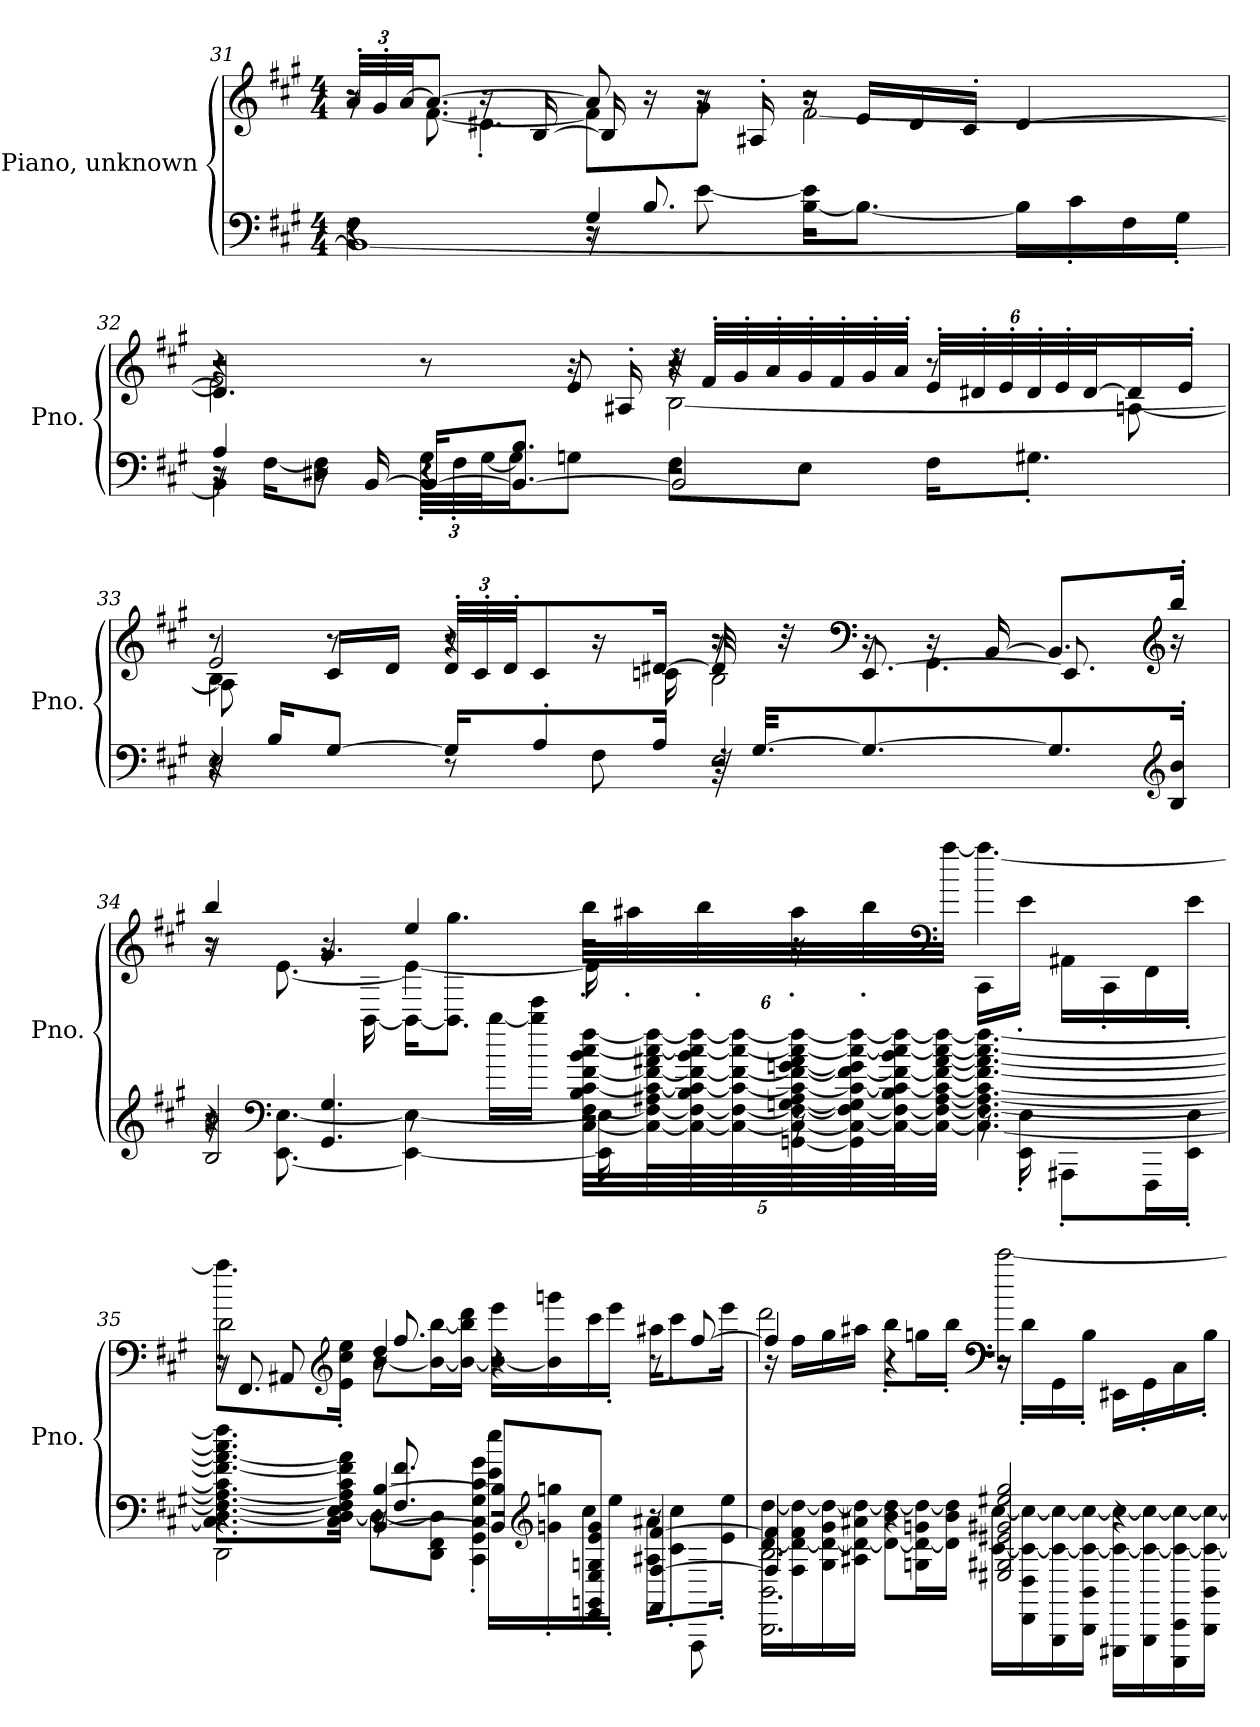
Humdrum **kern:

**kern	**kern
*part1	*part1
*staff2	*staff1
*I"Piano, unknown	*
*I'Pno.	*
!!LO:LB:g=z
*clefF4	*clefG2
*k[f#c#g#]	*k[f#c#g#]
*M4/4	*M4/4
=31	=31
*^	*
*	*^	*
*	*	*^	*
*	*	*	*	*Xbrackettup
*	*	*	*	*^
*	*	*	*	*	*^
*	*	*	*	*	*	*^
4r	4F#\	4r	1BB_	48a'/LLL	16r	8r	8r
.	.	.	.	48g#'/	.	.	.
.	.	.	.	[48a/JJ	.	.	.
.	.	.	.	8.a/J_	[8.f#\	.	.
.	.	.	.	.	.	16r	4.d#X'\
.	.	.	.	.	.	[16B/	.
16r	8r	4G#/	.	8a/]	8f#\L]	16B/]	.
8.B/	.	.	.	.	.	16r	.
.	[8e\	.	.	16r	8g#\J	8r	.
.	.	.	.	16A#X'/	.	.	.
2r	[16B\ 16e\]KL	2r	.	16r	[2f#\	2r	2r
.	8.B\J_	.	.	16e/LL	.	.	.
.	.	.	.	16d#/	.	.	.
.	.	.	.	16c#'/JJ	.	.	.
.	16B\LL]	.	.	[4d#/	.	.	.
.	16c#'\	.	.	.	.	.	.
.	16F#\	.	.	.	.	.	.
.	16G#'\JJ	.	.	.	.	.	.
!!LO:PB:g=z	!!	!!	!!
=32	=32	=32	=32	=32	=32	=32	=32
4A/	16r	8r	4BB\]	4.d#/]	2f#\]	4r	2r
.	[16F#\KL	.	.	.	.	.	.
.	8D#X\ 8F#\]J	16r	.	.	.	.	.
.	.	[16BB/	.	.	.	.	.
*	*Xbrackettup	*	*	*	*	*	*
4r	48G#'\LLL	16BB/KL_	4r	.	.	8r	.
.	48F#'\	.	.	.	.	.	.
.	[48G#\J	.	.	.	.	.	.
.	16G#\J]	8.BB/_ 8.B/J	.	.	.	.	.
.	8Gn\J	.	.	16r	.	8e/	.
.	.	.	.	16A#X'/	.	.	.
2r	8F#\L	2BB/]	2r	32r	[2B\	2r	4r
.	.	.	.	32f#'/LLL	.	.	.
.	.	.	.	32g#'/	.	.	.
.	.	.	.	32a'/	.	.	.
.	8E\J	.	.	32g#'/	.	.	.
.	.	.	.	32f#'/	.	.	.
.	.	.	.	32g#'/	.	.	.
.	.	.	.	32a'/JJJ	.	.	.
.	16F#\KL	.	.	48e'/LLL	.	.	8r
.	.	.	.	48d#X'/	.	.	.
.	.	.	.	48e'/	.	.	.
.	8.G#X'\J	.	.	48d#'/	.	.	.
.	.	.	.	48e'/	.	.	.
.	.	.	.	[48d#/J	.	.	.
.	.	.	.	16d#/]	.	.	[8An\
.	.	.	.	16e'/JJ	.	.	.
*	*	*v	*v	*	*	*	*
!!LO:LB:g=z	!!	!!	!!
=33	=33	=33	=33	=33	=33	=33
16r	4r	2E/	8r	4B\]	2e/	8A\]
16B/KL	.	.	.	.	.	.
[8G#/J	.	.	16c#/LL	.	.	8r
.	.	.	16d/JJ	.	.	.
16G#/KL]	8r	.	48d'/LLL	8r	.	4r
.	.	.	48c#'/	.	.	.
.	.	.	48d'/JJ	.	.	.
8A'/	.	.	8c#/	.	.	.
.	8F#\	.	.	16r	.	.
16A/Jk	.	.	[16d#X/Jk	16cn\	.	.
64r	2r	2E/	32d#/]	2B\	16r	8r
[32.G#/KKL	.	.	.	.	.	.
.	.	.	32r	.	.	.
*	*	*	*clefF4	*	*	*
8.G#/_	.	.	16r	.	[8.EE/	.
.	.	.	16r	.	.	4.GG#\
.	.	.	[16BB/	.	.	.
8.G#/]	.	.	8.BB/L]	.	8.EE/]	.
*clefG2	*	*	*clefG2	*	*	*
16B/' 16b/'Jk	.	.	16bb'/Jk	.	16r	.
!!LO:LB:g=z	!!	!!	!!
=34	=34	=34	=34	=34	=34	=34
*	*	*^	*	*	*	*
2B/ 2b/	4r	8r	16r	4bb/	8r	8r	16r
*clefF4	*	*	*	*	*	*	*
.	.	.	[8.EE\ [8.E\	.	.	.	[8.e\
.	.	4.GG#/ 4.G#/	.	.	16r	4.g#/	.
.	.	.	.	.	[16BB\	.	.
.	8r	.	4EE\_ 4E\_	4ee/	16BB\KL_	.	4e\_
.	.	.	.	.	8.BB\] 8.gg#\J	.	.
.	[16bb\LL	.	.	.	.	.	.
.	16bb\] 16eee\JJ	.	.	.	.	.	.
2r	[40C#\ [40F#\ 40B\ [40c#\ [40f#\ 40b\ [40cc#\ [40ff#\LLL	2r	16EE\] 16E\]	2r	48bb'\LLL	2r	16e\]
.	.	.	.	.	48aa#X'\	.	.
.	80C#\_ 80F#\_ 80A#X\ 80c#\_ 80f#\_ 80a#X\ 80cc#\_ 80ff#\_L	.	.	.	.	.	.
.	80C#\_ 80F#\_ 80B\ 80c#\_ 80f#\_ 80b\ 80cc#\_ 80ff#\_	.	.	.	.	.	.
.	.	.	.	.	48bb'\	.	.
.	80C#\_ 80F#\_ 80c#\_ 80f#\_ 80cc#\_ 80ff#\_	.	.	.	.	.	.
.	[80GGn\ 80C#\_ 80F#\_ [80Gn\ 80A#\ 80c#\_ 80f#\_ [80gn\ 80a#\ 80cc#\_ 80ff#\_	.	16r	.	48aa#'\	.	16r
.	80GG\] 80C#\_ 80F#\_ 80G\] 80c#\_ 80f#\_ 80g\] 80cc#\_ 80ff#\_	.	.	.	.	.	.
.	.	.	.	.	48bb'\	.	.
.	80C#\_ 80F#\_ 80B\ 80c#\_ 80f#\_ 80b\ 80cc#\_ 80ff#\_J	.	.	.	.	.	.
.	40C#\_ 40F#\_ [40A#\ 40c#\_ 40f#\_ [40a#\ 40cc#\_ 40ff#\_JJJ	.	.	.	.	.	.
*	*	*	*	*clefF4	*	*	*
.	.	.	.	.	[48aa#\JJJ	.	.
.	4.C#\_ 4.F#\_ 4.A#\_ 4.c#\_ 4.f#\_ 4.a#\_ 4.cc#\_ 4.ff#\_	.	16r	.	4.aa#\_	.	16CC#\LL
.	.	.	16EE\' 16E\'	.	.	.	16e'\JJ
.	.	.	8AAA#X'\L	.	.	.	16AA#X\LL
.	.	.	.	.	.	.	16CC#'\
.	.	.	16FFF#\L	.	.	.	16FF#\
.	.	.	16EE\' 16E\'JJ	.	.	.	16e'\JJ
!!LO:LB:g=z	!!	!!	!!
=35	=35	=35	=35	=35	=35	=35	=35
4r	8.C#\] [8.D\ 8.F#\_ 8.A#\_ 8.c#\] 8.f#\_ 8.a#\_ 8.cc#\] 8.ff#\]L	4r	2DD\	16r	8.aa#\L]	8r	2d\
.	.	.	.	8.FF#/	.	.	.
.	.	.	.	.	.	8AA#X/	.
*	*	*	*	*clefG2	*	*	*
.	16C#\ 16D\_ 16E\ 16F#\] 16A#\] 16c#\ 16f#\] 16a#\]Jk	.	.	.	16e\' 16cc#\' 16ee\'Jk	.	.
[4BB/ [4B/	8D\L_	16r	.	4dd/	[8b\L	16r	.
.	.	8.F#/ 8.f#/	.	.	.	8.ff#/	.
.	8DD\ 8FF#\ 8D\]J	.	.	.	16b\_ [16bb\L	.	.
.	.	.	.	.	16b\_ 16bb\] 16ddd\JJ	.	.
8BB/] 8B/]L	16e\ 16ee\LL	2r	4CC#\' 4GG#\' 4C#\' 4G#\' 4c#\' 4g#\'	2r	16b\_ 16eee\LL	4r	2r
*clefG2	*	*	*	*	*	*	*
.	16gn\' 16ggn\'	.	.	.	16b\] 16gggn\	.	.
8EE/ 8GGn/ 8E/ 8Gn/ 8e/ 8g/J	16cc#\	.	.	.	16ccc#\	.	.
.	16ee'\JJ	.	.	.	16eee'\JJ	.	.
4FF#/ [4F#/ [4f#/	16A#X\ 16a#X\KL	.	8r	.	16aa#X\KL	8r	.
.	8c#\' 8cc#\'	.	.	.	8ccc#'\	.	.
.	.	.	8FFF#\	.	.	[8ff#/	.
.	16e\' 16ee\'Jk	.	.	.	16eee'\Jk	.	.
*	*	*v	*v	*	*	*	*
!!LO:LB:g=z	!!	!!	!!
=36	=36	=36	=36	=36	=36	=36
4F#/] 4f#/]	[16d\ [16dd\LL	2.BBB\ 2.BB\ 2.B\	1r	16r	4ff#/]	2ddd\
.	16F#\ 16d\_ 16f#\ 16dd\_	.	.	16ff#\LL	.	.
.	16G#\ 16d\_ 16g#\ 16dd\_	.	.	16gg#\	.	.
.	16A#X\ 16d\_ 16a#X\ 16dd\_JJ	.	.	16aa#X\JJ	.	.
4r	8d\_ 8b\ 8dd\_L	.	.	8bb'\L	4r	.
.	16Gn\ 16d\_ 16gn\ 16dd\_L	.	.	16ggn\L	.	.
.	16d\] 16b\ 16dd\]JJ	.	.	16bb'\JJ	.	.
*	*	*	*clefF4	*	*	*
2E#X/ 2G#X/ 2e#X/ 2g#X/ 2ee#X/ 2gg#/	[16c#\ [16cc#\LL	.	.	16r	2r	[2ccc#\
.	16DD\ 16D\ 16c#\_ 16cc#\_	.	.	16d'\LL	.	.
.	16GGG#\ 16c#\_ 16cc#\_	.	.	16GG#\	.	.
.	16BBB\ 16BB\ 16c#\_ 16cc#\_JJ	.	.	16B'\JJ	.	.
.	16EEE#X\ 16c#\_ 16cc#\_LL	4r	.	16EE#X\LL	.	.
.	16GGG#\ 16c#\_ 16cc#\_	.	.	16GG#'\	.	.
.	16CCC#\ 16CC#\ 16c#\_ 16cc#\_	.	.	16C#\	.	.
.	16BBB\ 16BB\ 16c#\_ 16cc#\_JJ	.	.	16B'\JJ	.	.
*v	*v	*v	*	*	*	*
*	*v	*v	*v	*v
=	=
*-	*-
